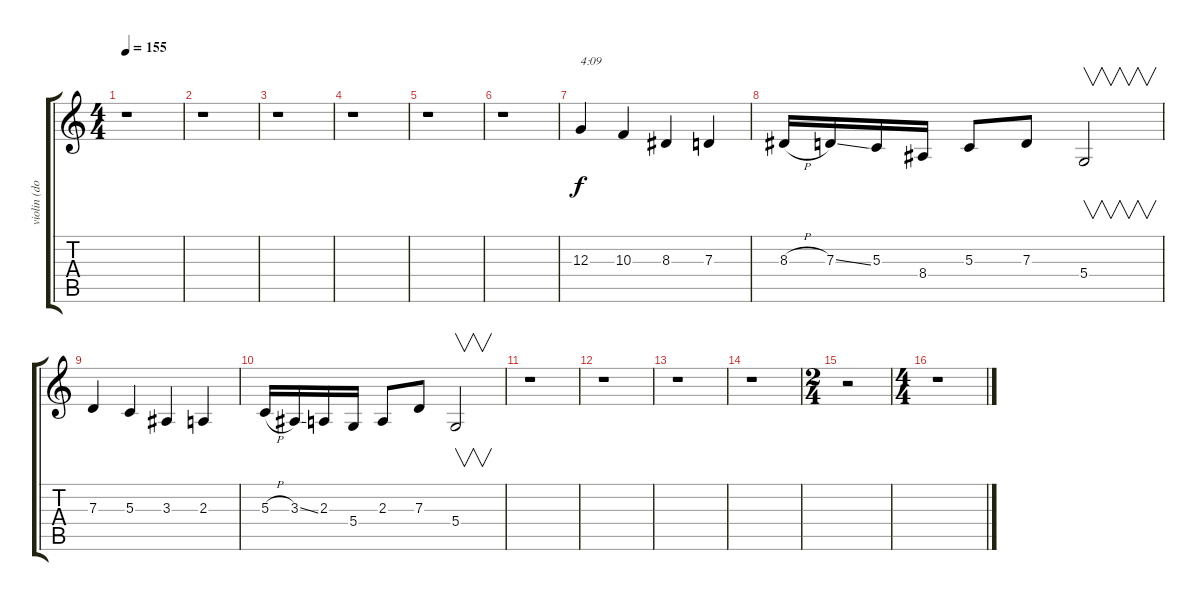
\track ("violin (doblado)" "violin (do") {instrument violin}
\staff {score tabs}
\tuning (E4 B3 G3 D3 A2 E2) {hide}
\ts (4 4)
\tempo 155
\clef g2
\ks c
r.1{dy f} |
r.1 |
r.1 |
r.1 |
r.1 |
r.1 |
12.3.4{txt "4:09"} 10.3.4 8.3.4 7.3.4 |
8.3{h}.16 7.3{ss}.16 5.3.16 8.4.16 5.3.8 7.3.8 5.4.2{v} |
7.3.4 5.3.4 3.3.4 2.3.4 |
5.3{h}.16 3.3{ss}.16 2.3.16 5.4.16 2.3.8 7.3.8 5.4.2{v} |
r.1 |
r.1 |
r.1 |
r.1 |
\ts (2 4)
r.2 |
\ts (4 4)
r.1
